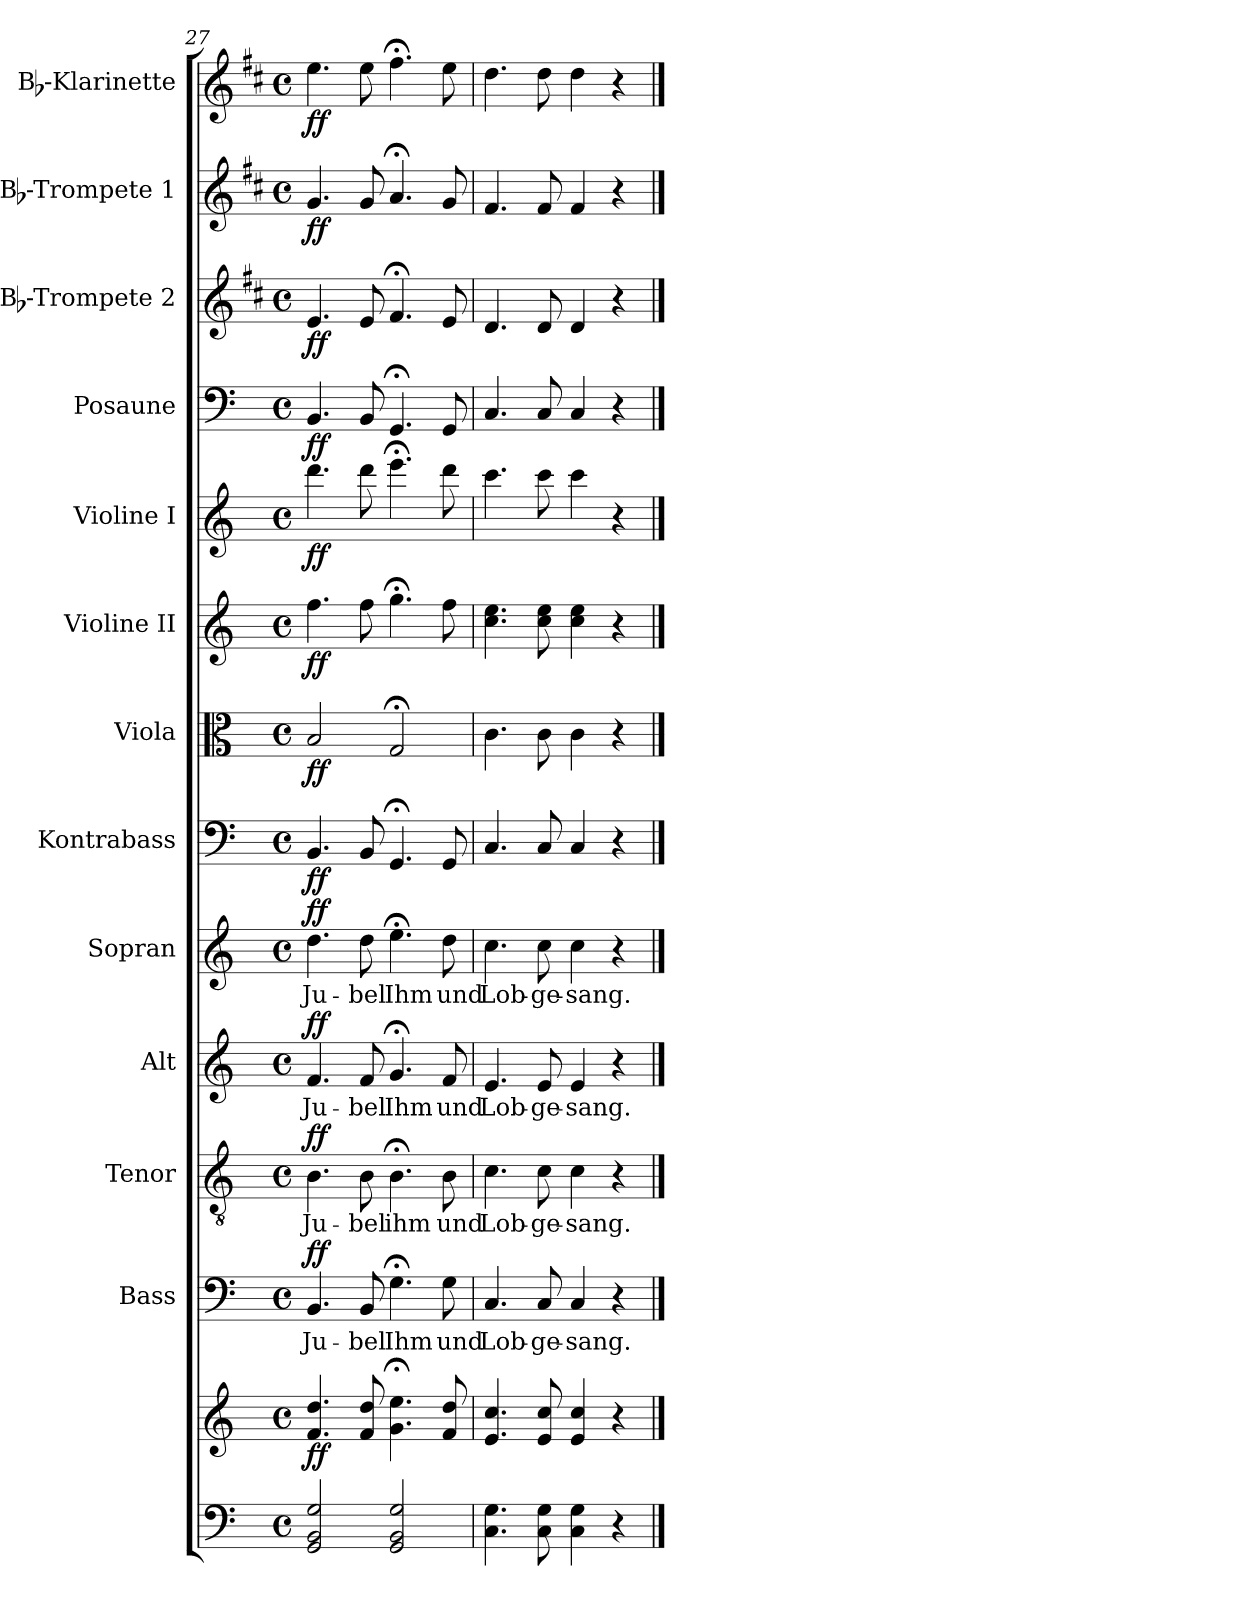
**kern	**kern	**dynam	**kern	**text	**dynam	**kern	**text	**dynam	**kern	**text	**dynam	**kern	**text	**dynam	**kern	**dynam	**kern	**dynam	**kern	**dynam	**kern	**dynam	**kern	**dynam	**kern	**dynam	**kern	**dynam	**kern	**dynam
*part13	*part13	*part13	*part12	*part12	*part12	*part11	*part11	*part11	*part10	*part10	*part10	*part9	*part9	*part9	*part8	*part8	*part7	*part7	*part6	*part6	*part5	*part5	*part4	*part4	*part3	*part3	*part2	*part2	*part1	*part1
*staff14	*staff13	*staff13/14	*staff12	*staff12	*staff12	*staff11	*staff11	*staff11	*staff10	*staff10	*staff10	*staff9	*staff9	*staff9	*staff8	*staff8	*staff7	*staff7	*staff6	*staff6	*staff5	*staff5	*staff4	*staff4	*staff3	*staff3	*staff2	*staff2	*staff1	*staff1
*	*	*	*I"Bass	*	*	*I"Tenor	*	*	*I"Alt	*	*	*I"Sopran	*	*	*I"Kontrabass	*	*I"Viola	*	*I"Violine II	*	*I"Violine I	*	*I"Posaune	*	*I"Bb-Trompete 2	*	*I"Bb-Trompete 1	*	*I"Bb-Klarinette	*
*	*	*	*I'B.	*	*	*I'T.	*	*	*I'A.	*	*	*I'S.	*	*	*I'Kb.	*	*I'Vla.	*	*I'Vl. II	*	*I'Vl. I	*	*I'Pos.	*	*I'Bb Trp. 2	*	*I'Bb Trp. 1	*	*I'Bb Kl.	*
*clefF4	*clefG2	*	*clefF4	*	*	*clefGv2	*	*	*clefG2	*	*	*clefG2	*	*	*clefF4	*	*clefC3	*	*clefG2	*	*clefG2	*	*clefF4	*	*clefG2	*	*clefG2	*	*clefG2	*
*	*	*	*	*	*	*	*	*	*	*	*	*	*	*	*ITrd7c12	*	*	*	*	*	*	*	*	*	*ITrd1c2	*	*ITrd1c2	*	*ITrd1c2	*
*k[]	*k[]	*	*k[]	*	*	*k[]	*	*	*k[]	*	*	*k[]	*	*	*k[]	*	*k[]	*	*k[]	*	*k[]	*	*k[]	*	*k[]	*	*k[]	*	*k[]	*
*C:	*C:	*	*C:	*	*	*C:	*	*	*C:	*	*	*C:	*	*	*C:	*	*C:	*	*C:	*	*C:	*	*C:	*	*C:	*	*C:	*	*C:	*
*M4/4	*M4/4	*	*M4/4	*	*	*M4/4	*	*	*M4/4	*	*	*M4/4	*	*	*M4/4	*	*M4/4	*	*M4/4	*	*M4/4	*	*M4/4	*	*M4/4	*	*M4/4	*	*M4/4	*
*met(c)	*met(c)	*	*met(c)	*	*	*met(c)	*	*	*met(c)	*	*	*met(c)	*	*	*met(c)	*	*met(c)	*	*met(c)	*	*met(c)	*	*met(c)	*	*met(c)	*	*met(c)	*	*met(c)	*
=27	=27	=27	=27	=27	=27	=27	=27	=27	=27	=27	=27	=27	=27	=27	=27	=27	=27	=27	=27	=27	=27	=27	=27	=27	=27	=27	=27	=27	=27	=27
!	!	!LO:DY:b	!	!LO:LY:b	!LO:DY:a	!	!LO:LY:b	!LO:DY:a	!	!LO:LY:b	!LO:DY:a	!	!LO:LY:b	!LO:DY:a	!	!LO:DY:b	!	!LO:DY:b	!	!LO:DY:b	!	!LO:DY:b	!	!LO:DY:b	!	!LO:DY:b	!	!LO:DY:b	!	!LO:DY:b
2GG/ 2BB/ 2G/	4.f/ 4.dd/	ff	4.BB/	Ju-	ff	4.B\	Ju-	ff	4.f/	Ju-	ff	4.dd\	Ju-	ff	4.BBB/	ff	2B/	ff	4.ff\	ff	4.ddd\	ff	4.BB/	ff	4.d/	ff	4.f/	ff	4.dd\	ff
!	!	!	!	!LO:LY:b	!	!	!LO:LY:b	!	!	!LO:LY:b	!	!	!LO:LY:b	!	!	!	!	!	!	!	!	!	!	!	!	!	!	!	!	!
.	8f/ 8dd/	.	8BB/	-bel	.	8B\	-bel	.	8f/	-bel	.	8dd\	-bel	.	8BBB/	.	.	.	8ff\	.	8ddd\	.	8BB/	.	8d/	.	8f/	.	8dd\	.
!	!	!	!	!LO:LY:b	!	!	!LO:LY:b	!	!	!LO:LY:b	!	!	!LO:LY:b	!	!	!	!	!	!	!	!	!	!	!	!	!	!	!	!	!
2GG/ 2BB/ 2G/	4.g\;< 4.ee\;<	.	4.G;<\	Ihm	.	4.B;<\	ihm	.	4.g;</	Ihm	.	4.ee;<\	Ihm	.	4.GGG;</	.	2G;</	.	4.gg;<\	.	4.eee;<\	.	4.GG;</	.	4.e;</	.	4.g;</	.	4.ee;<\	.
!	!	!	!	!LO:LY:b	!	!	!LO:LY:b	!	!	!LO:LY:b	!	!	!LO:LY:b	!	!	!	!	!	!	!	!	!	!	!	!	!	!	!	!	!
.	8f/ 8dd/	.	8G\	und	.	8B\	und	.	8f/	und	.	8dd\	und	.	8GGG/	.	.	.	8ff\	.	8ddd\	.	8GG/	.	8d/	.	8f/	.	8dd\	.
=28	=28	=28	=28	=28	=28	=28	=28	=28	=28	=28	=28	=28	=28	=28	=28	=28	=28	=28	=28	=28	=28	=28	=28	=28	=28	=28	=28	=28	=28	=28
!	!	!	!	!LO:LY:b	!	!	!LO:LY:b	!	!	!LO:LY:b	!	!	!LO:LY:b	!	!	!	!	!	!	!	!	!	!	!	!	!	!	!	!	!
4.C\ 4.G\	4.e/ 4.cc/	.	4.C/	Lob-	.	4.c\	Lob-	.	4.e/	Lob-	.	4.cc\	Lob-	.	4.CC/	.	4.c\	.	4.cc\ 4.ee\	.	4.ccc\	.	4.C/	.	4.c/	.	4.e/	.	4.cc\	.
!	!	!	!	!LO:LY:b	!	!	!LO:LY:b	!	!	!LO:LY:b	!	!	!LO:LY:b	!	!	!	!	!	!	!	!	!	!	!	!	!	!	!	!	!
8C\ 8G\	8e/ 8cc/	.	8C/	-ge-	.	8c\	-ge-	.	8e/	-ge-	.	8cc\	-ge-	.	8CC/	.	8c\	.	8cc\ 8ee\	.	8ccc\	.	8C/	.	8c/	.	8e/	.	8cc\	.
!	!	!	!	!LO:LY:b	!	!	!LO:LY:b	!	!	!LO:LY:b	!	!	!LO:LY:b	!	!	!	!	!	!	!	!	!	!	!	!	!	!	!	!	!
4C\ 4G\	4e/ 4cc/	.	4C/	-sang.	.	4c\	-sang.	.	4e/	-sang.	.	4cc\	-sang.	.	4CC/	.	4c\	.	4cc\ 4ee\	.	4ccc\	.	4C/	.	4c/	.	4e/	.	4cc\	.
4r	4r	.	4r	.	.	4r	.	.	4r	.	.	4r	.	.	4r	.	4r	.	4r	.	4r	.	4r	.	4r	.	4r	.	4r	.
==	==	==	==	==	==	==	==	==	==	==	==	==	==	==	==	==	==	==	==	==	==	==	==	==	==	==	==	==	==	==
*-	*-	*-	*-	*-	*-	*-	*-	*-	*-	*-	*-	*-	*-	*-	*-	*-	*-	*-	*-	*-	*-	*-	*-	*-	*-	*-	*-	*-	*-	*-
